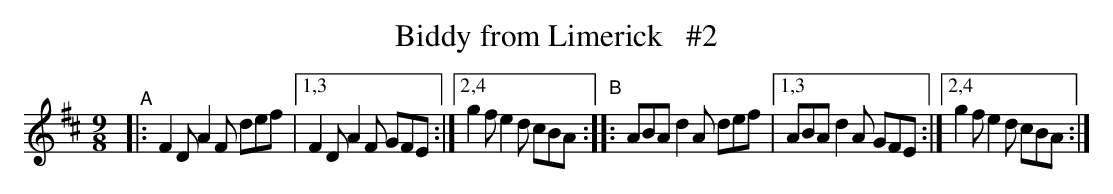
X:1
T: Biddy from Limerick   #2
M: 9/8
K: D
"^A"|: F2D A2F def |[1,3 F2D A2F GFE :|[2,4 g2f e2d cBA \
"^B":: ABA d2A def |[1,3 ABA d2A GFE :|[2,4 g2f e2d cBA :|
